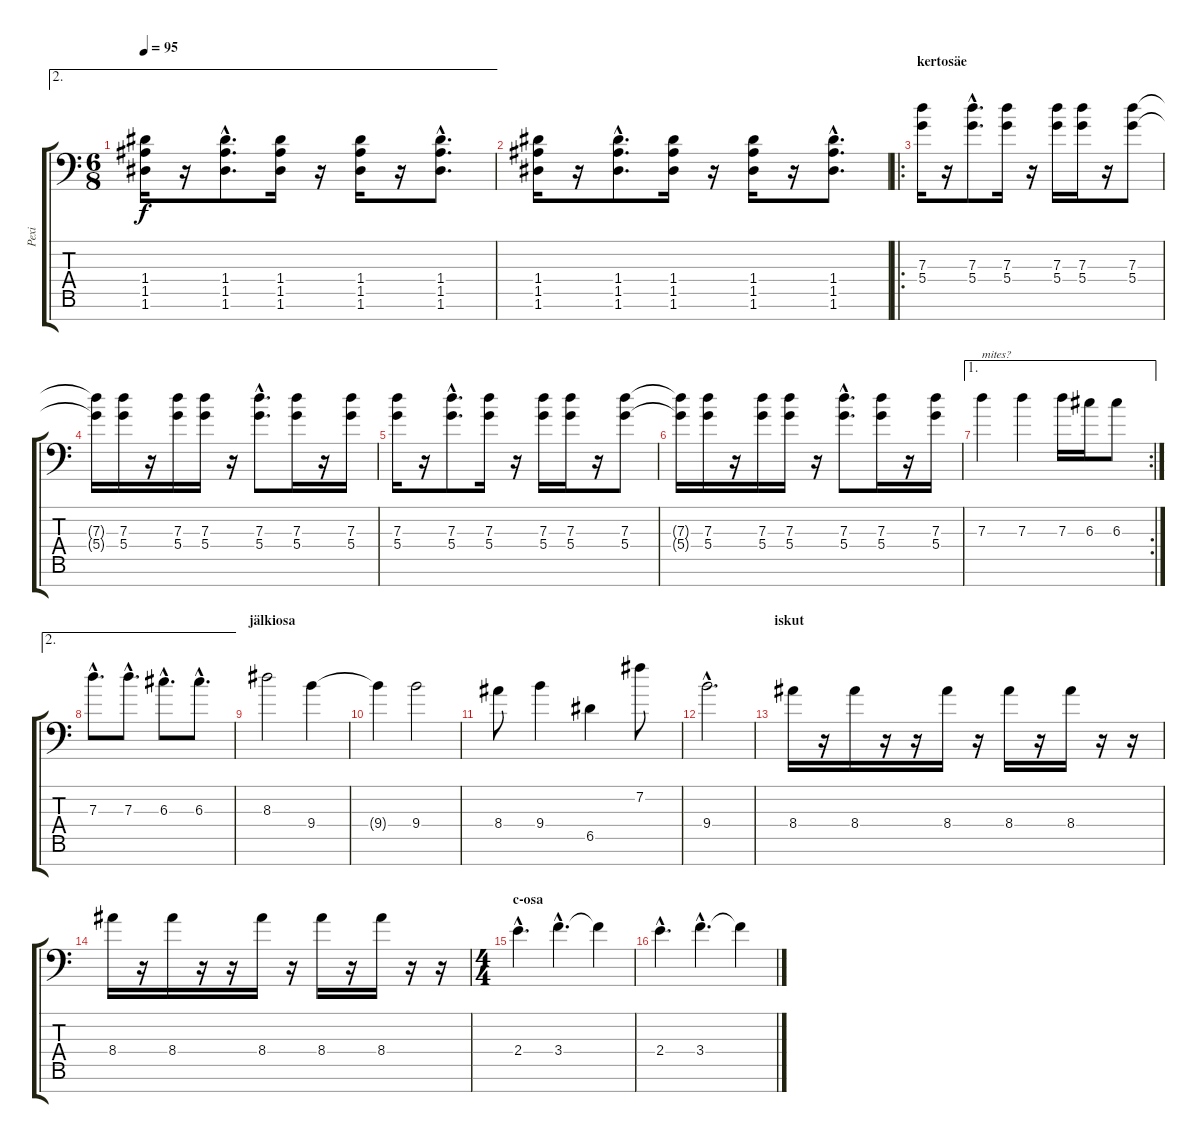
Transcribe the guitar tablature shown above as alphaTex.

\track ("Pexi" "Pexi") {instrument distortionguitar}
\staff {score tabs}
\tuning (E4 B3 G3 D3 A2 D2 A1) {hide}
\ae 2
\ts (6 8)
\tempo 95
\clef f4
\ks c
(1.4 1.5 1.6).16{dy f} r.16 (1.4{hac} 1.5{hac} 1.6{hac}).8{d} (1.4 1.5 1.6).16 r.16 (1.4 1.5 1.6).16 r.16 (1.4{hac} 1.5{hac} 1.6{hac}).8{d} |
(1.4 1.5 1.6).16 r.16 (1.4{hac} 1.5{hac} 1.6{hac}).8{d} (1.4 1.5 1.6).16 r.16 (1.4 1.5 1.6).16 r.16 (1.4{hac} 1.5{hac} 1.6{hac}).8{d} |
\ro
\section ("" "kertosäe")
(7.3 5.4).16 r.16 (7.3{hac} 5.4{hac}).8{d} (7.3 5.4).16 r.16 (7.3 5.4).16 (7.3 5.4).16 r.16 (7.3 5.4).8 |
(7.3{t} 5.4{t}).16 (7.3 5.4).16 r.16 (7.3 5.4).16 (7.3 5.4).16 r.16 (7.3{hac} 5.4{hac}).8{d} (7.3 5.4).16 r.16 (7.3 5.4).16 |
(7.3 5.4).16 r.16 (7.3{hac} 5.4{hac}).8{d} (7.3 5.4).16 r.16 (7.3 5.4).16 (7.3 5.4).16 r.16 (7.3 5.4).8 |
(7.3{t} 5.4{t}).16 (7.3 5.4).16 r.16 (7.3 5.4).16 (7.3 5.4).16 r.16 (7.3{hac} 5.4{hac}).8{d} (7.3 5.4).16 r.16 (7.3 5.4).16 |
\ae 1
\rc 2
7.3.4{txt "mites?"} 7.3.4 7.3.16 6.3.16 6.3.8 |
\ae 2
7.3{hac}.8{d} 7.3{hac}.8{d} 6.3{hac}.8{d} 6.3{hac}.8{d} |
\section ("" "jälkiosa")
8.3.2 9.4.4 |
9.4{t}.4 9.4.2 |
8.4.8 9.4.4 6.5.4 7.2.8 |
9.4{hac}.2{d} |
\section ("" "iskut")
8.4.16 r.16 8.4.16 r.16 r.16 8.4.16 r.16 8.4.16 r.16 8.4.16 r.16 r.16 |
8.4.16 r.16 8.4.16 r.16 r.16 8.4.16 r.16 8.4.16 r.16 8.4.16 r.16 r.16 |
\ts (4 4)
\section ("" "c-osa")
2.4{hac}.4{d} 3.4{hac}.4{d} 3.4{t}.4 |
2.4{hac}.4{d} 3.4{hac}.4{d} 3.4{t}.4
